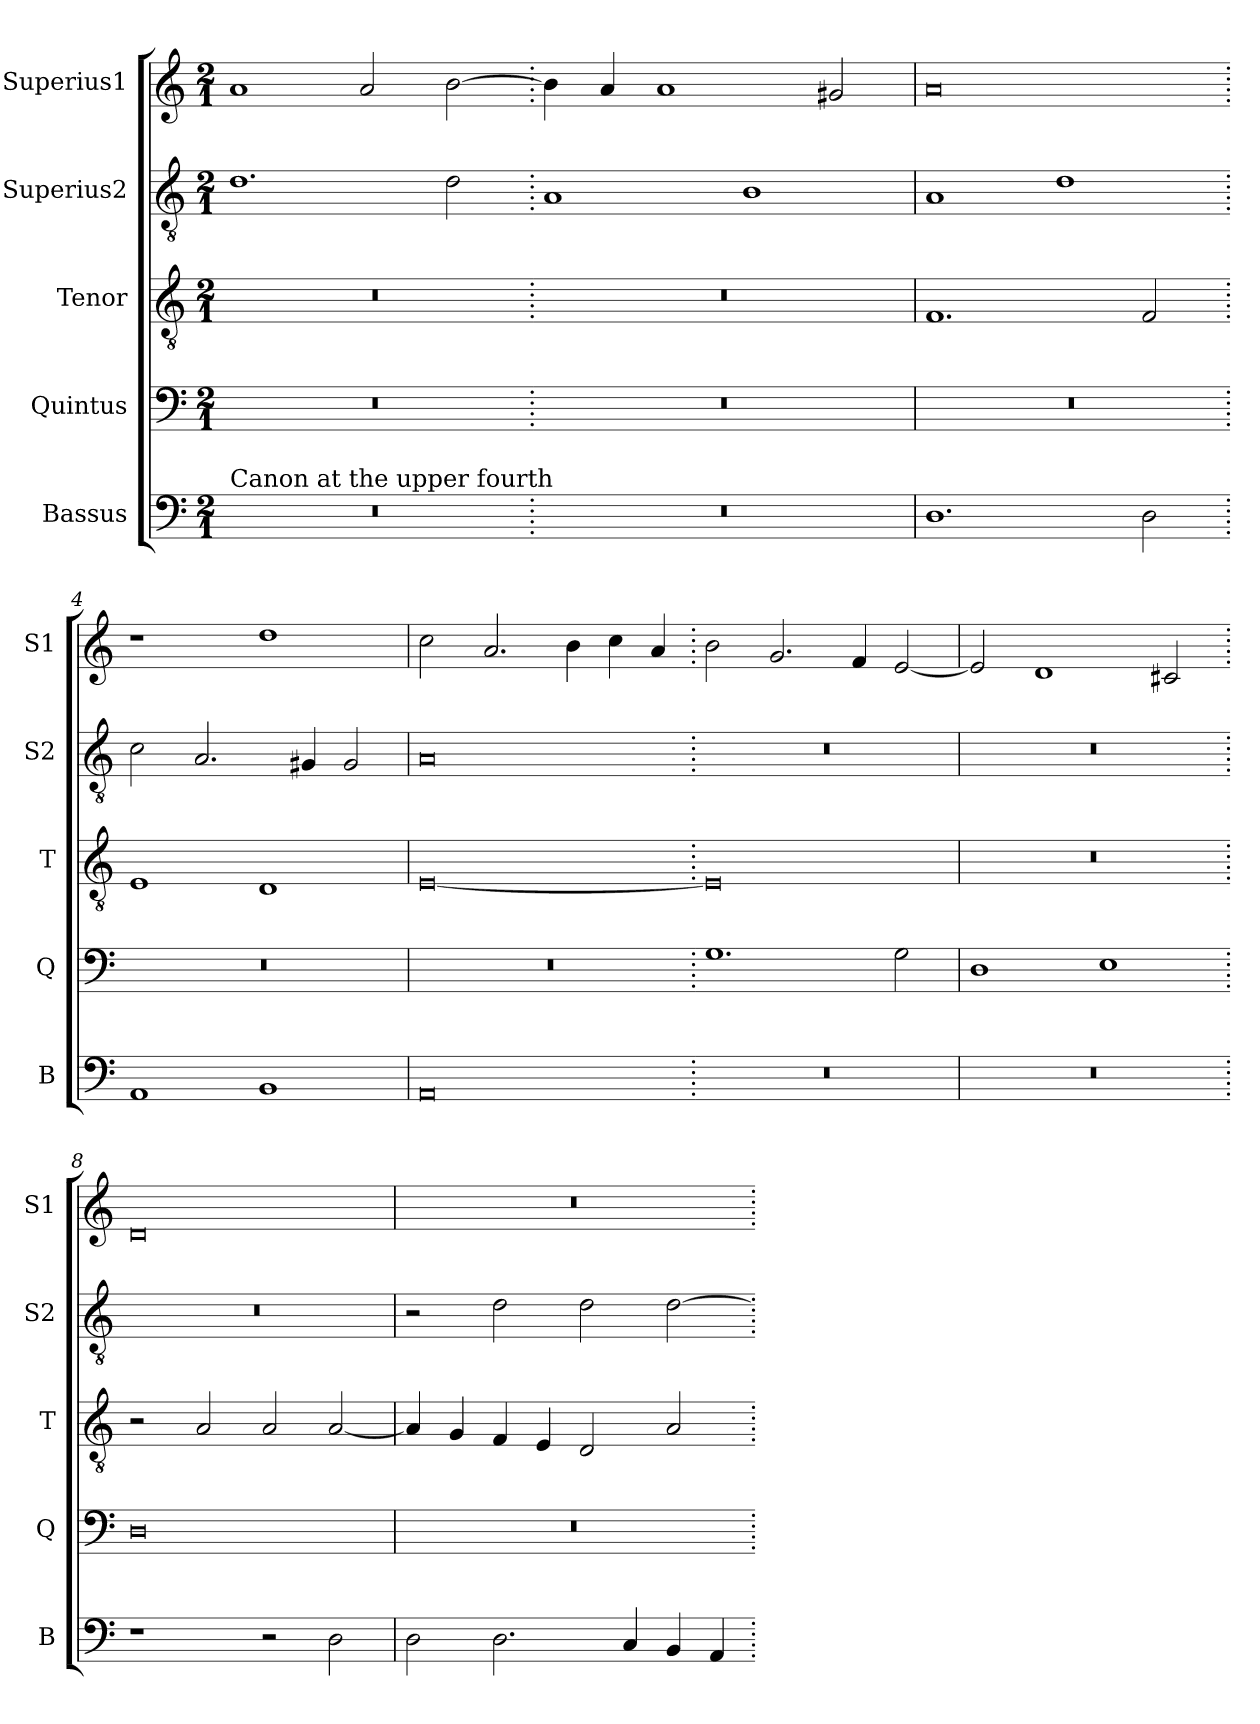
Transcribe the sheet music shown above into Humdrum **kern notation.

**kern	**kern	**kern	**kern	**kern
*part5	*part4	*part3	*part2	*part1
*staff5	*staff4	*staff3	*staff2	*staff1
*I"Bassus	*I"Quintus	*I"Tenor	*I"Superius2	*I"Superius1
*I'B	*I'Q	*I'T	*I'S2	*I'S1
*clefF4	*clefF4	*clefGv2	*clefGv2	*clefG2
*k[]	*k[]	*k[]	*k[]	*k[]
*M2/1	*M2/1	*M2/1	*M2/1	*M2/1
=1	=1	=1	=1	=1
!LO:TX:a:t=Canon at the upper fourth	!	!	!	!
0r	0r	0r	1.d	1a
.	.	.	.	2a/
.	.	.	2d\	[2b\
=2.	=2.	=2.	=2.	=2.
0r	0r	0r	1A	4b\]
.	.	.	.	4a/
.	.	.	.	1a
.	.	.	1B	.
.	.	.	.	2g#X/
=3	=3	=3	=3	=3
1.D	0r	1.F	1A	0a
.	.	.	1d	.
2D\	.	2F/	.	.
=4.	=4.	=4.	=4.	=4.
1AA	0r	1E	2c\	1r
.	.	.	2.A/	.
1BB	.	1D	.	1dd
.	.	.	4G#X/	.
.	.	.	2G#/	.
=5	=5	=5	=5	=5
0AA	0r	[0E	0A	2cc\
.	.	.	.	2.a/
.	.	.	.	4b\
.	.	.	.	4cc\
.	.	.	.	4a/
=6.	=6.	=6.	=6.	=6.
0r	1.G	0E]	0r	2b\
.	.	.	.	2.g/
.	.	.	.	4f/
.	2G\	.	.	[2e/
=7	=7	=7	=7	=7
0r	1D	0r	0r	2e/]
.	.	.	.	1d
.	1E	.	.	.
.	.	.	.	2c#X/
=8.	=8.	=8.	=8.	=8.
1r	0D	2r	0r	0d
.	.	2A/	.	.
2r	.	2A/	.	.
2D\	.	[2A/	.	.
=9	=9	=9	=9	=9
2D\	0r	4A/]	2r	0r
.	.	4G/	.	.
2.D\	.	4F/	2d\	.
.	.	4E/	.	.
.	.	2D/	2d\	.
4C/	.	.	.	.
4BB/	.	2A/	[2d\	.
4AA/	.	.	.	.
=.	=.	=.	=.	=.
*-	*-	*-	*-	*-
